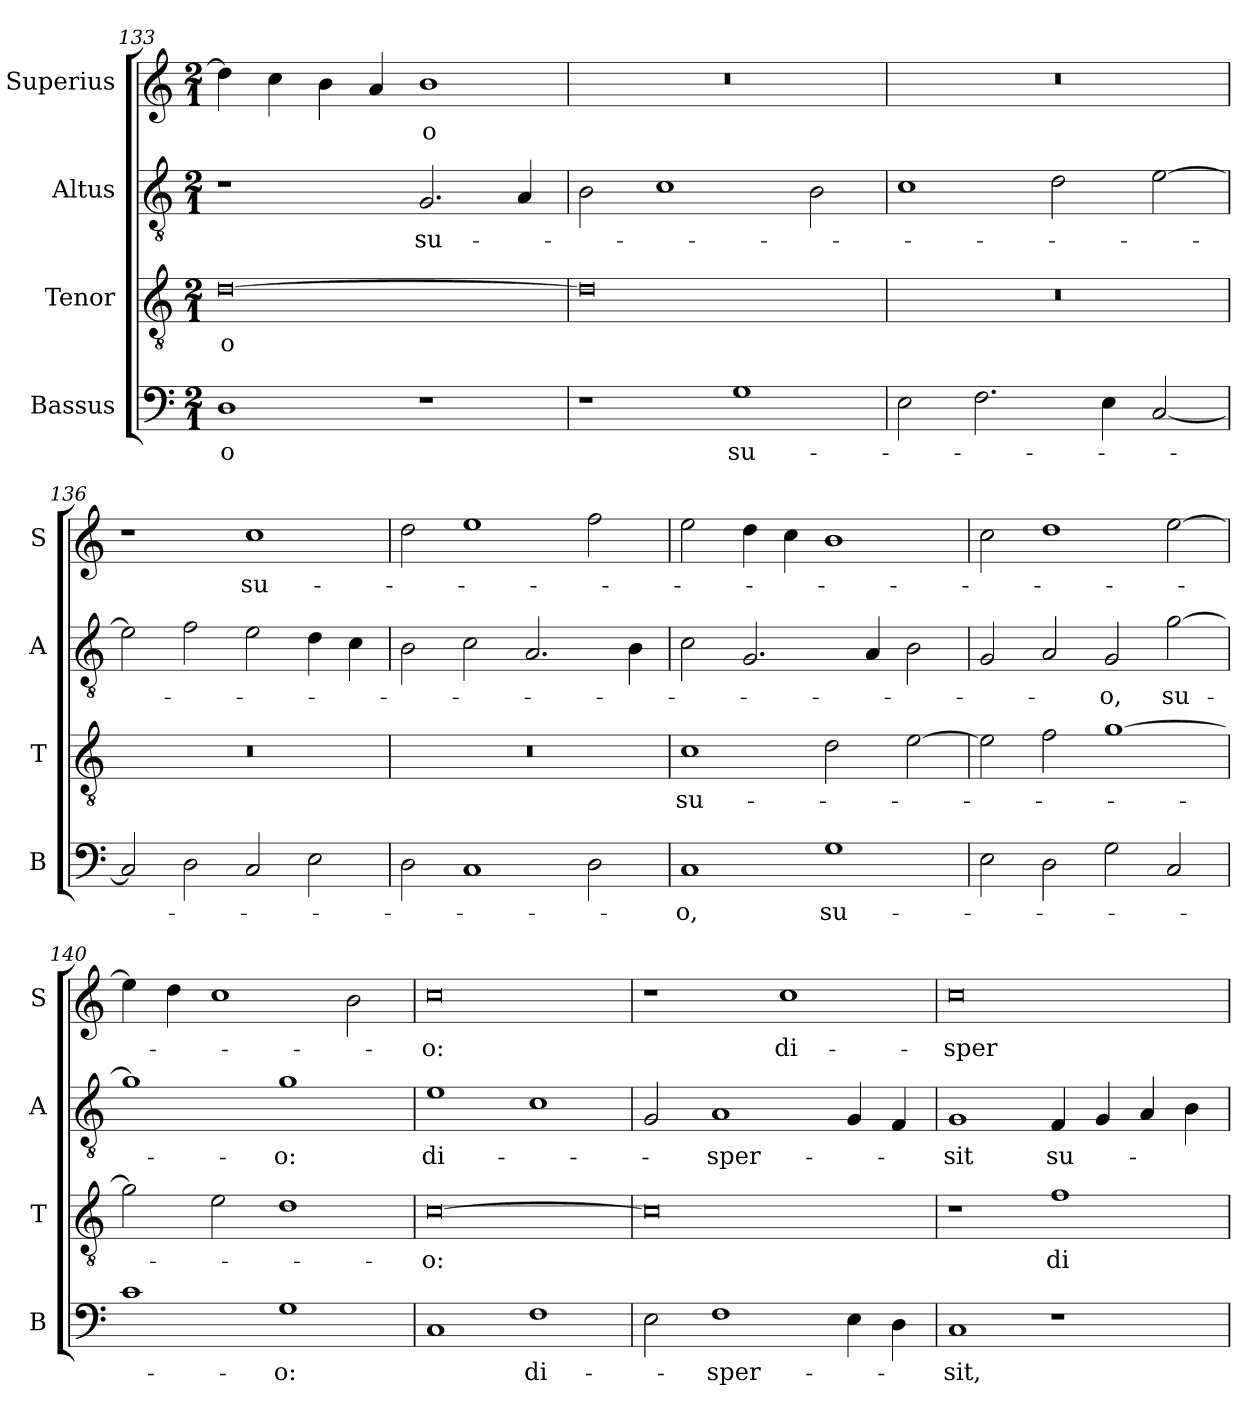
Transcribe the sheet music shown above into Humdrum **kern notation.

**kern	**text	**kern	**text	**kern	**text	**kern	**text
*part4	*part4	*part3	*part3	*part2	*part2	*part1	*part1
*staff4	*staff4	*staff3	*staff3	*staff2	*staff2	*staff1	*staff1
*I"Bassus	*	*I"Tenor	*	*I"Altus	*	*I"Superius	*
*I'B	*	*I'T	*	*I'A	*	*I'S	*
*clefF4	*	*clefGv2	*	*clefGv2	*	*clefG2	*
*k[]	*	*k[]	*	*k[]	*	*k[]	*
*M2/1	*	*M2/1	*	*M2/1	*	*M2/1	*
=133	=133	=133	=133	=133	=133	=133	=133
!	!LO:LY:i	!	!	!	!	!	!
1D	-o	[0d	-o	1r	.	4dd]	.
.	.	.	.	.	.	4cc	.
.	.	.	.	.	.	4b	.
.	.	.	.	.	.	4a	.
!	!	!	!	!	!	!	!LO:LY:i
1r	.	.	.	2.G	su-	1b	-o
.	.	.	.	4A	.	.	.
=134	=134	=134	=134	=134	=134	=134	=134
1r	.	0d]	.	2B	.	0r	.
.	.	.	.	1c	.	.	.
1G	su-	.	.	.	.	.	.
.	.	.	.	2B	.	.	.
=135	=135	=135	=135	=135	=135	=135	=135
2E	.	0r	.	1c	.	0r	.
2.F	.	.	.	.	.	.	.
.	.	.	.	2d	.	.	.
4E	.	.	.	.	.	.	.
[2C	.	.	.	[2e	.	.	.
=136	=136	=136	=136	=136	=136	=136	=136
2C]	.	0r	.	2e]	.	1r	.
2D	.	.	.	2f	.	.	.
2C	.	.	.	2e	.	1cc	su-
2E	.	.	.	4d	.	.	.
.	.	.	.	4c	.	.	.
=137	=137	=137	=137	=137	=137	=137	=137
2D	.	0r	.	2B	.	2dd	.
1C	.	.	.	2c	.	1ee	.
.	.	.	.	2.A	.	.	.
2D	.	.	.	.	.	2ff	.
.	.	.	.	4B	.	.	.
=138	=138	=138	=138	=138	=138	=138	=138
!	!LO:LY:i	!	!	!	!	!	!
1C	-o,	1c	su-	2c	.	2ee	.
.	.	.	.	2.G	.	4dd	.
.	.	.	.	.	.	4cc	.
!	!LO:LY:i	!	!	!	!	!	!
1G	su-	2d	.	.	.	1b	.
.	.	.	.	4A	.	.	.
.	.	[2e	.	2B	.	.	.
=139	=139	=139	=139	=139	=139	=139	=139
2E	.	2e]	.	2G	.	2cc	.
2D	.	2f	.	2A	.	1dd	.
2G	.	[1g	.	2G	-o,	.	.
!	!	!	!	!	!LO:LY:i	!	!
2C	.	.	.	[2g	su-	[2ee	.
=140	=140	=140	=140	=140	=140	=140	=140
1c	.	2g]	.	1g]	.	4ee]	.
.	.	.	.	.	.	4dd	.
.	.	2e	.	.	.	1cc	.
!	!	!	!	!	!LO:LY:i	!	!
1G	-o:	1d	.	1g	-o:	.	.
.	.	.	.	.	.	2b	.
=141	=141	=141	=141	=141	=141	=141	=141
1C	.	[0c	-o:	1e	di-	0cc	-o:
!	!LO:LY:i	!	!	!	!	!	!
1F	di-	.	.	1c	.	.	.
=142	=142	=142	=142	=142	=142	=142	=142
2E	.	0c]	.	2G	.	1r	.
!	!LO:LY:i	!	!	!	!	!	!
1F	-sper-	.	.	1A	-sper-	.	.
.	.	.	.	.	.	1cc	di-
4E	.	.	.	4G	.	.	.
4D	.	.	.	4F	.	.	.
=143	=143	=143	=143	=143	=143	=143	=143
!	!LO:LY:i	!	!	!	!	!	!
1C	-sit,	1r	.	1G	-sit	0cc	-sper-
!	!	!	!	!	!LO:LY:i	!	!
1r	.	1f	di-	4F	su-	.	.
.	.	.	.	4G	.	.	.
.	.	.	.	4A	.	.	.
.	.	.	.	4B	.	.	.
=	=	=	=	=	=	=	=
*-	*-	*-	*-	*-	*-	*-	*-
